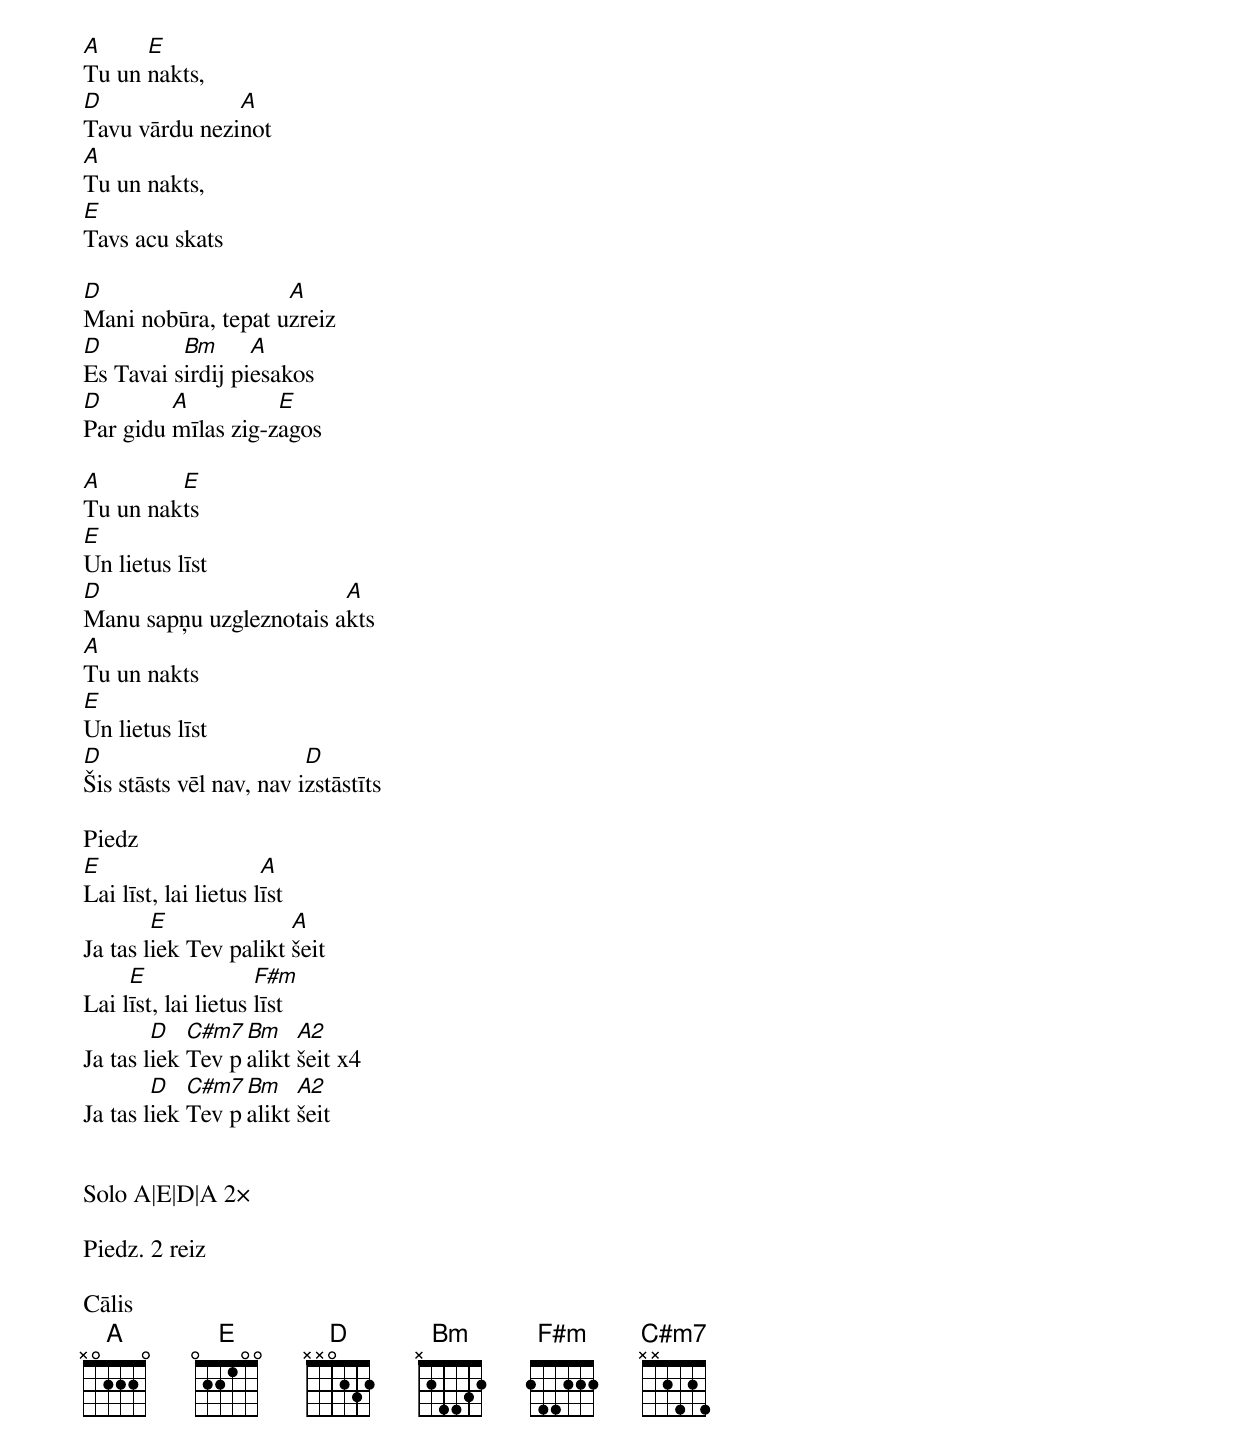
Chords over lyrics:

A     E
Tu un nakts,
D              A
Tavu vārdu nezinot
A
Tu un nakts,
E
Tavs acu skats

D                   A
Mani nobūra, tepat uzreiz
D         Bm      A
Es Tavai sirdij piesakos
D        A          E
Par gidu mīlas zig-zagos

A        E
Tu un nakts
E
Un lietus līst
D                        A
Manu sapņu uzgleznotais akts
A
Tu un nakts
E
Un lietus līst
D                        D
Šis stāsts vēl nav, nav izstāstīts

Piedz
E                     A
Lai līst, lai lietus līst
        E              A
Ja tas liek Tev palikt šeit
     E               F#m
Lai līst, lai lietus līst
        D   C#m7 Bm    A2
Ja tas liek Tev palikt šeit x4
        D   C#m7 Bm    A2
Ja tas liek Tev palikt šeit


Solo A|E|D|A 2×

Piedz. 2 reiz

Cālis
